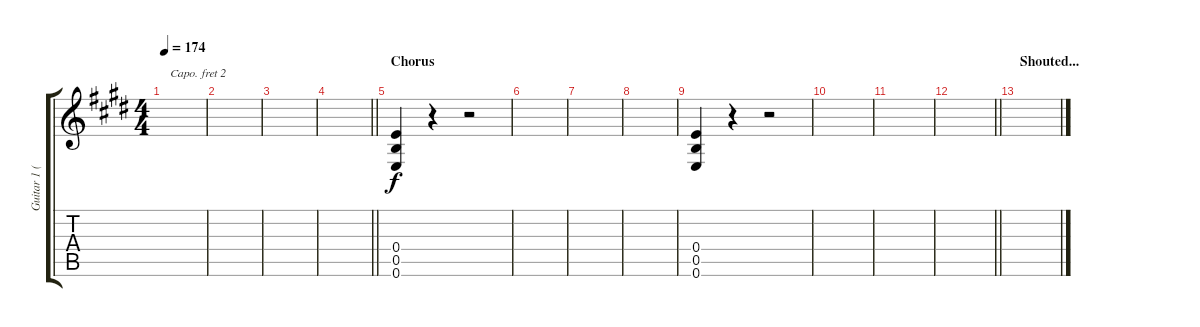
\track ("Guitar 1 (Drop D, Capo 2)" "Guitar 1 (") {instrument overdrivenguitar}
\staff {score tabs}
\capo 2
\tuning (E4 B3 G3 D3 A2 D2) {hide}
\ts (4 4)
\tempo 174
\clef g2
\ks e
|
|
|
\barLineRight lightlight
|
\section ("" "Chorus")
(0.4 0.5 0.6).4 r.4 r.2 |
|
|
|
(0.4 0.5 0.6).4 r.4 r.2 |
|
|
\barLineRight lightlight
|
\section ("" "Shouted...")
